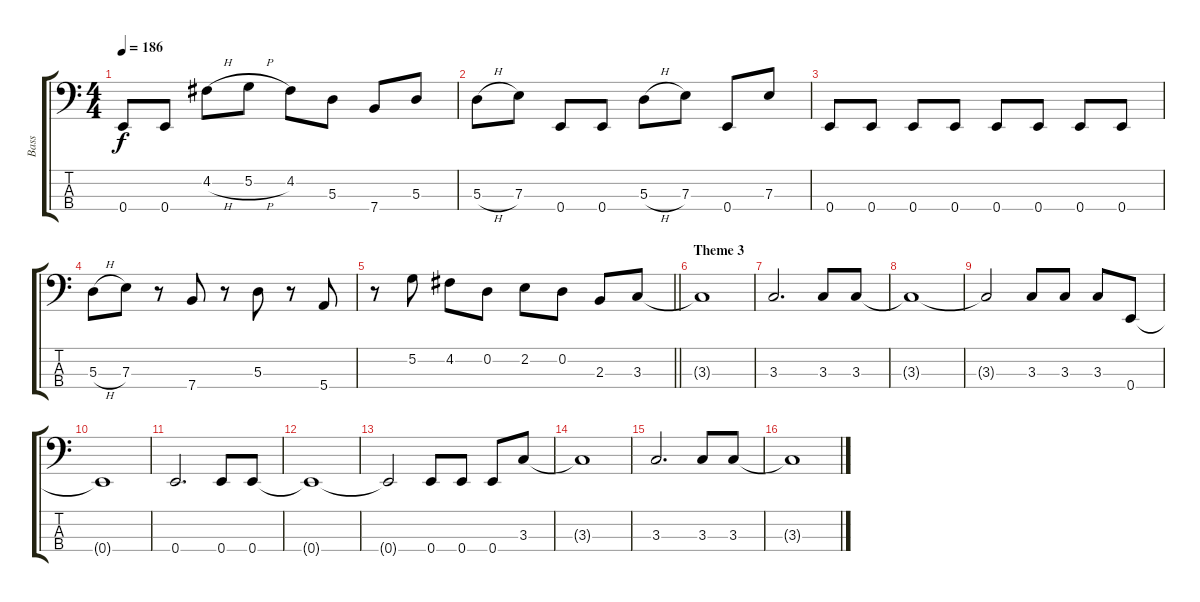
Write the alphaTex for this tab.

\track ("Bass" "Bass") {instrument electricbasspick}
\staff {score tabs}
\tuning (G2 D2 A1 E1) {hide}
\ts (4 4)
\tempo 186
\clef f4
\ks c
0.4.8{dy f} 0.4.8 4.2{h}.8 5.2{h}.8 4.2.8 5.3.8 7.4.8 5.3.8 |
5.3{h}.8 7.3.8 0.4.8 0.4.8 5.3{h}.8 7.3.8 0.4.8 7.3.8 |
0.4.8 0.4.8 0.4.8 0.4.8 0.4.8 0.4.8 0.4.8 0.4.8 |
5.3{h}.8 7.3.8 r.8 7.4.8 r.8 5.3.8 r.8 5.4.8 |
\barLineRight lightlight
r.8 5.2.8 4.2.8 0.2.8 2.2.8 0.2.8 2.3.8 3.3.8 |
\section ("" "Theme 3")
3.3{t}.1 |
3.3.2{d} 3.3.8 3.3.8 |
3.3{t}.1 |
3.3{t}.2 3.3.8 3.3.8 3.3.8 0.4.8 |
0.4{t}.1 |
0.4.2{d} 0.4.8 0.4.8 |
0.4{t}.1 |
0.4{t}.2 0.4.8 0.4.8 0.4.8 3.3.8 |
3.3{t}.1 |
3.3.2{d} 3.3.8 3.3.8 |
3.3{t}.1
